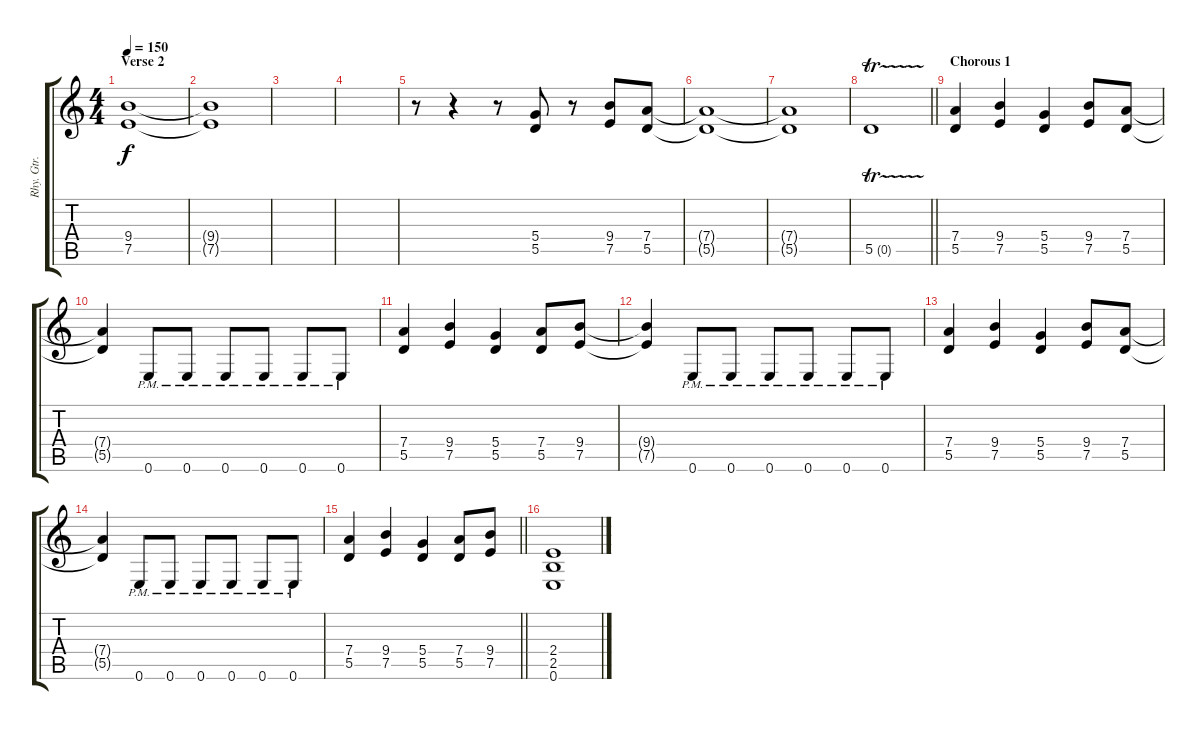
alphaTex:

\track ("Rhy. Gtr. 2" "Rhy. Gtr. ") {instrument distortionguitar}
\staff {score tabs}
\tuning (E4 B3 G3 D3 A2 E2) {hide}
\ts (4 4)
\section ("" "Verse 2")
\tempo 150
\clef g2
\ks c
(9.4{t} 7.5{t}).1{dy f} |
(9.4{t} 7.5{t}).1 |
|
|
r.8 r.4 r.8 (5.4 5.5).8 r.8 (9.4 7.5).8 (7.4 5.5).8 |
(7.4{t} 5.5{t}).1 |
(7.4{t} 5.5{t}).1 |
\barLineRight lightlight
5.5{tr (0 16)}.1 |
\section ("" "Chorous 1")
(7.4 5.5).4 (9.4 7.5).4 (5.4 5.5).4 (9.4 7.5).8 (7.4 5.5).8 |
(7.4{t} 5.5{t}).4 0.6{pm}.8 0.6{pm}.8 0.6{pm}.8 0.6{pm}.8 0.6{pm}.8 0.6{pm}.8 |
(7.4 5.5).4 (9.4 7.5).4 (5.4 5.5).4 (7.4 5.5).8 (9.4 7.5).8 |
(9.4{t} 7.5{t}).4 0.6{pm}.8 0.6{pm}.8 0.6{pm}.8 0.6{pm}.8 0.6{pm}.8 0.6{pm}.8 |
(7.4 5.5).4 (9.4 7.5).4 (5.4 5.5).4 (9.4 7.5).8 (7.4 5.5).8 |
(7.4{t} 5.5{t}).4 0.6{pm}.8 0.6{pm}.8 0.6{pm}.8 0.6{pm}.8 0.6{pm}.8 0.6{pm}.8 |
\barLineRight lightlight
(7.4 5.5).4 (9.4 7.5).4 (5.4 5.5).4 (7.4 5.5).8 (9.4 7.5).8 |
\section ("" "")
(2.4 2.5 0.6).1
